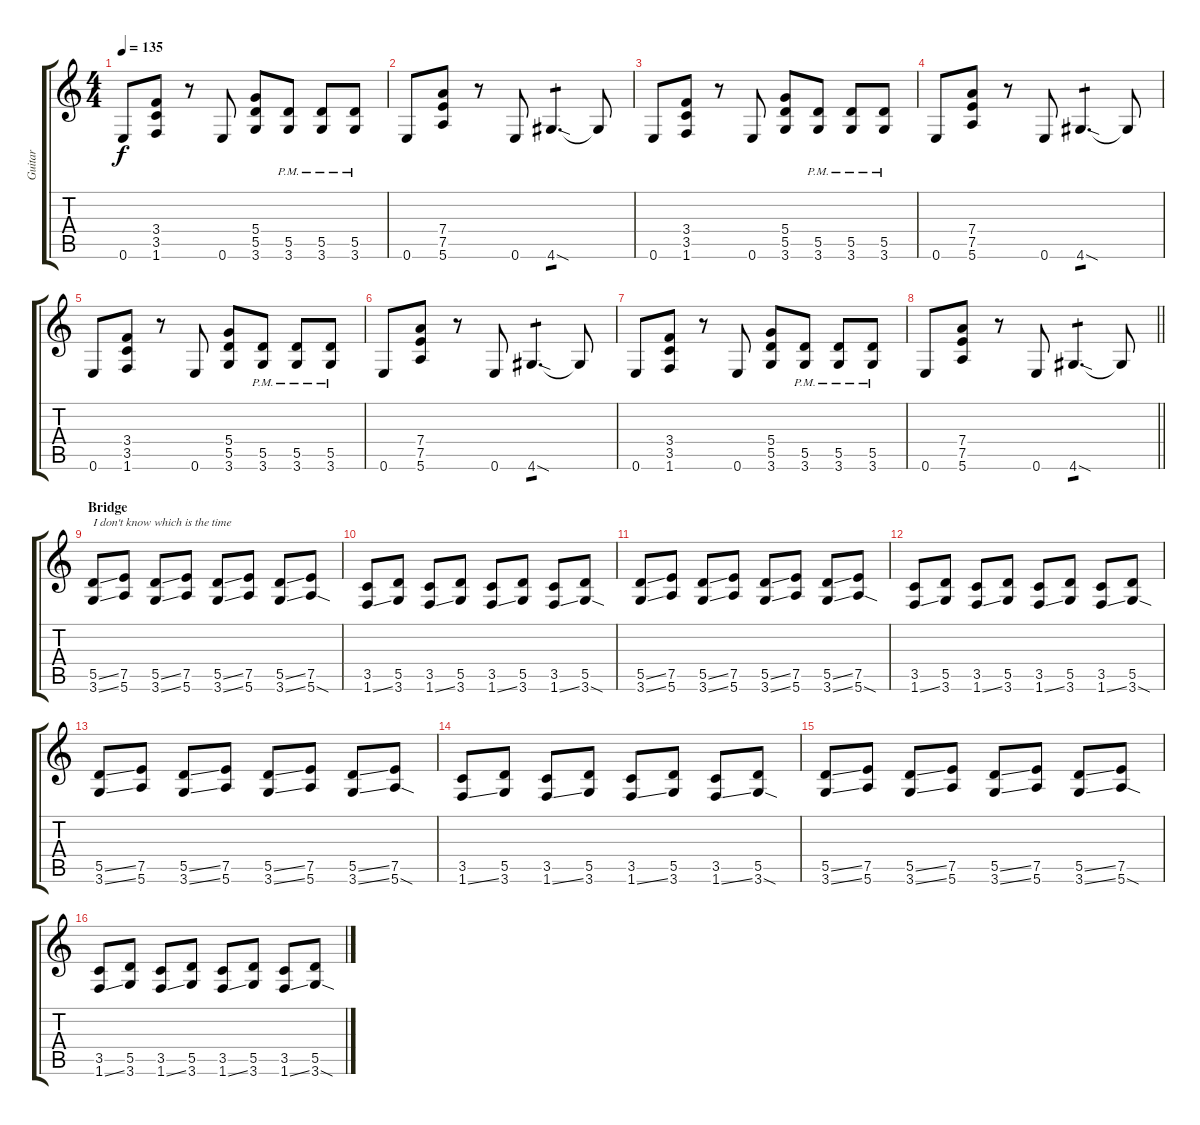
\track ("Guitar" "Guitar") {instrument distortionguitar}
\staff {score tabs}
\tuning (E4 B3 G3 D3 A2 E2) {hide}
\ts (4 4)
\tempo 135
\clef g2
\ks c
0.6.8{dy f} (3.4 3.5 1.6).8 r.8 0.6.8 (5.4 5.5 3.6).8 (5.5{pm} 3.6{pm}).8 (5.5{pm} 3.6{pm}).8 (5.5{pm} 3.6{pm}).8 |
0.6.8 (7.4 7.5 5.6).8 r.8 0.6.8 4.6{sod}.4{d tp 1} 4.6{t}.8 |
0.6.8 (3.4 3.5 1.6).8 r.8 0.6.8 (5.4 5.5 3.6).8 (5.5{pm} 3.6{pm}).8 (5.5{pm} 3.6{pm}).8 (5.5{pm} 3.6{pm}).8 |
0.6.8 (7.4 7.5 5.6).8 r.8 0.6.8 4.6{sod}.4{d tp 1} 4.6{t}.8 |
0.6.8 (3.4 3.5 1.6).8 r.8 0.6.8 (5.4 5.5 3.6).8 (5.5{pm} 3.6{pm}).8 (5.5{pm} 3.6{pm}).8 (5.5{pm} 3.6{pm}).8 |
0.6.8 (7.4 7.5 5.6).8 r.8 0.6.8 4.6{sod}.4{d tp 1} 4.6{t}.8 |
0.6.8 (3.4 3.5 1.6).8 r.8 0.6.8 (5.4 5.5 3.6).8 (5.5{pm} 3.6{pm}).8 (5.5{pm} 3.6{pm}).8 (5.5{pm} 3.6{pm}).8 |
\barLineRight lightlight
0.6.8 (7.4 7.5 5.6).8 r.8 0.6.8 4.6{sod}.4{d tp 1} 4.6{t}.8 |
\section ("" "Bridge")
(5.5{ss} 3.6{ss}).8{txt "I don't know which is the time"} (7.5 5.6).8 (5.5{ss} 3.6{ss}).8 (7.5 5.6).8 (5.5{ss} 3.6{ss}).8 (7.5 5.6).8 (5.5{ss} 3.6{ss}).8 (7.5 5.6{sod}).8 |
(3.5 1.6{ss}).8 (5.5 3.6).8 (3.5 1.6{ss}).8 (5.5 3.6).8 (3.5 1.6{ss}).8 (5.5 3.6).8 (3.5 1.6{ss}).8 (5.5 3.6{sod}).8 |
(5.5{ss} 3.6{ss}).8 (7.5 5.6).8 (5.5{ss} 3.6{ss}).8 (7.5 5.6).8 (5.5{ss} 3.6{ss}).8 (7.5 5.6).8 (5.5{ss} 3.6{ss}).8 (7.5 5.6{sod}).8 |
(3.5 1.6{ss}).8 (5.5 3.6).8 (3.5 1.6{ss}).8 (5.5 3.6).8 (3.5 1.6{ss}).8 (5.5 3.6).8 (3.5 1.6{ss}).8 (5.5 3.6{sod}).8 |
(5.5{ss} 3.6{ss}).8 (7.5 5.6).8 (5.5{ss} 3.6{ss}).8 (7.5 5.6).8 (5.5{ss} 3.6{ss}).8 (7.5 5.6).8 (5.5{ss} 3.6{ss}).8 (7.5 5.6{sod}).8 |
(3.5 1.6{ss}).8 (5.5 3.6).8 (3.5 1.6{ss}).8 (5.5 3.6).8 (3.5 1.6{ss}).8 (5.5 3.6).8 (3.5 1.6{ss}).8 (5.5 3.6{sod}).8 |
(5.5{ss} 3.6{ss}).8 (7.5 5.6).8 (5.5{ss} 3.6{ss}).8 (7.5 5.6).8 (5.5{ss} 3.6{ss}).8 (7.5 5.6).8 (5.5{ss} 3.6{ss}).8 (7.5 5.6{sod}).8 |
(3.5 1.6{ss}).8 (5.5 3.6).8 (3.5 1.6{ss}).8 (5.5 3.6).8 (3.5 1.6{ss}).8 (5.5 3.6).8 (3.5 1.6{ss}).8 (5.5 3.6{sod}).8
